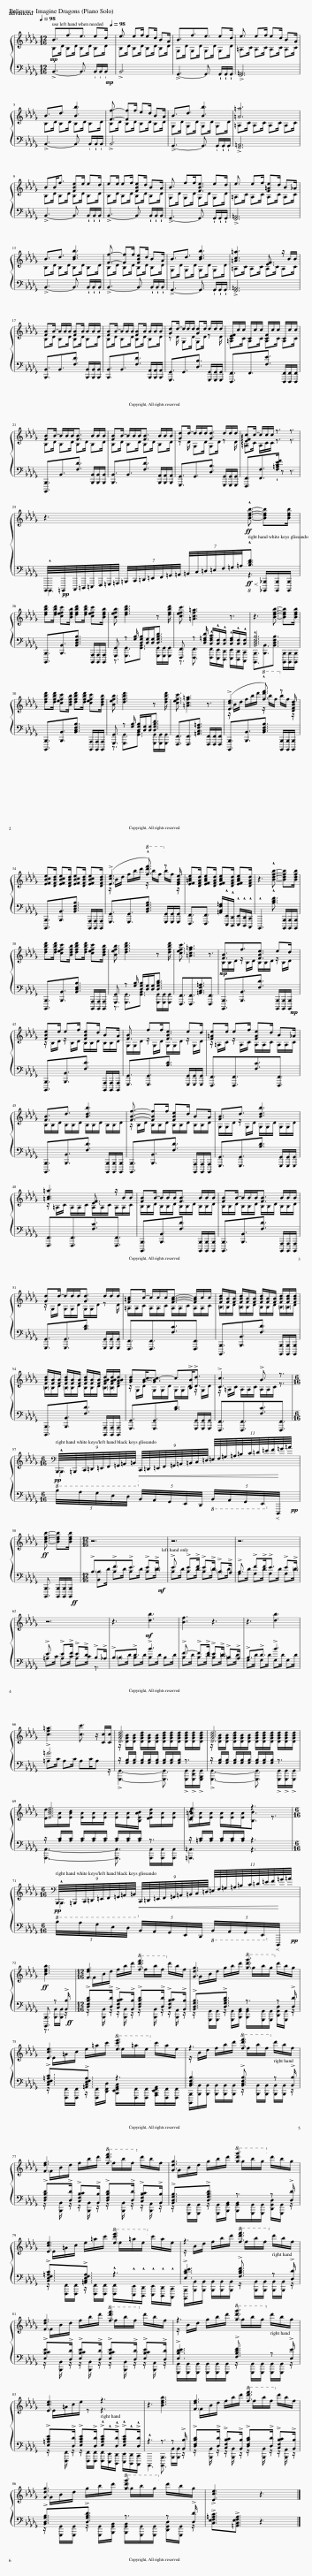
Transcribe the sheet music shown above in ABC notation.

X:1
%%score { ( 1 2 ) | ( 3 4 ) }
L:1/8
Q:1/4=98
M:12/16
I:linebreak $
K:Db
V:1 treble
V:2 treble
V:3 bass
V:4 bass
V:1
!mp! B3/2f3/2e3/2 ed/[Q:1/4=98]!mp! | e3/2 ef/ ed/ BA/ | B3/2f3/2e3/2 ed/ | e3/2 ef/ ed/ BA/ |$ B3/2d3/2 [Bb]3 | %5
 [Ff]3/2- [Ff]f/ ed/ BA/ | B3/2d3/2 [Bb]3 | [=A=a]6 |$ BB<f [FBe]e/ ed/ | ee/ ef/ [FBe]d/ BA/ | %10
 B3/2 ff<[FBe] ed/ | e3/2 ef/ [F=Ae]d/ B_A/ |$ B3/2d3/2 [Bdb]3 | [Ff]3/2- [Ff]f/ [FBe]d/ BA/ | B3/2d3/2 [Bdb]3 | %15
 [=Ac=a]3 [EF]3/2 z/ B/B/ |$ [FB]B/- B/B/B/ [FB]B/ B/B/B/ | [FB]B/- B/B/B/ [FB]B/ B/B/B/ | [Gd]d/- d/d/d/ [Gd]d/ d/d/d/ | [CEF]/c/c/ C/c/c/ [CF]/c/c/ C/c/c/ |$ %20
 [FB]B/- B/B/B<[FB] B/B/B/ | [FB]B/- B/B/B<[FB] B/B/B/ | [Gd]d/- d/d/d<[Gd] d/d/d/ | !arpeggio![EFc]c/- c/c/c/ z3/2 z3/2 |$ z3!ff! !^![Bdfb]3/2- [Bdfb][Bdfb]/!pp! |$ %25
 [dfbd'][dfbd']/ [cefc'][Bdfb]/ [dfbd'][dfbd']/ [cefc'][Bdfb]/ | [Befb]3/2 [dfbd']3 z [dfbd']/ | [cefc']3/2 [=Acf=a]3 z3/2 | z3 [Bdfb]3/2- [Bdfb][Bdfb]/ |$ [dfbd'][dfbd']/ [cefc'][Bdfb]/ [dfbd'][dfbd']/ [cefc'][Bdfb]/ | %30
 [Befb]3/2 [dfbd']3 z [dfbd']/ | [cefc']3/2 [=Acf=a]3 z3/2 | (!>![Ece]3!8va(! !^![f'd''f'']3/2)!8va)! z [DFBd]/ |$ [EFBce][DFBd]/ [EFBce][DFBd]/ [EFBce][DFBd]/ [EFBce][DFBd]/ | (!>![Ece]3!8va(! !^![f'd''f'']3/2)!8va)! z [EGBe]/ | %35
 [EF=Ace][DFAd]/ [EFAce][DFAd]/ [EFAce][DFAd]/ [EFAce][DFAd]/ | z3 !^![Bdfb]3/2- [Bdfb][Bdfb]/ |$ [dfbd'][dfbd']/ [cefc'][Bdfb]/ [dfbd'][dfbd']/ [cefc'][Bdfb]/ | [Befb]3/2 [dfbd']3 z [dfbd']/ | [cefc']3/2 [=Acf=a]3 z3/2 | %40
!mp! [FB]3/2f3/2[FBe]3/2 ed/!mp! |$ [FBe]e/ ef/ [FBe]d/ BA/ | [FB]3/2 ff<[FBe] ed/ | [F=Ae]e/ ef/ [FAe]d/ B_A/ |$ [FB]3/2d3/2 [Bdb]3 | %45
 [FBf]3/2- [FBf]f/ [FBe]d/ BA/ | [GB]3/2d3/2 [Bdb]3 |$ [=Ac=a]3 [EF]3/2 z/ B/B/ | [FB]B/- B/B/B<[FB] B/B/B/ | [FB]B/- B/B/B<[FB] B/B/B/ |$ %50
 [Gd]d/- d/d/d<[Gd] d/d/d/ | [F=Ac]c/- c/c/c<[FAc]- [FAc]/c/c/ | [FBd]/[FB]/[FB]/ [FBd]/[FB]/[FB]/ [FBd]/[FB]/[FB]/ [FBd]/[FBd]/[FBd]/ |$ [FBd]/[FB]/[FB]/ [FBd]/[FB]/[FB]/ [FBd]/[FB]/[FB]/ [FABd]/[FABd]/[FABd]/ | [GBd][GBc]-<[GBc-] c!>![B,B]<!>![Dd] | %55
 !>![Cc]3 !>!B3/2 z3/2 |$[M:6/16][K:bass]!pp!!8vb(! (9:8:9B,,,,/8=B,,,,/8C,,,/8=D,,,/8=E,,,/8F,,,/8=G,,,/8=A,,,/8=B,,,/8!8vb)!!<(! (9:8:9C,,/8=D,,/8=E,,/8F,,/8=G,,/8=A,,/8=B,,/8C,/8=D,/8 (11:8:11=E,/8F,/8=G,/8=A,/8=B,/8C/8=D/8=E/8F/8!<)!=G/8=A/8!pp! |$!ff! [Bdfb]3/2- [Bdfb][Bdfb]/!ff! |[M:12/16] z6!mf! | z6 | %60
 z6 |$ z6 | z3!mf! [db]3 | [Bf]3 z3 | z3 [db]3 |$ %65
 [cf=a]3 [cc']3/2 z/ [Cc]/[Cc]/ | [DGBd]6 | [DGBd]6 |$ [EAce]6 | [E=Ae]3 z3 |$ %70
[M:6/16][K:bass]!pp!!8vb(! (9:8:9B,,,,/8=B,,,,/8C,,,/8=D,,,/8=E,,,/8F,,,/8=G,,,/8=A,,,/8=B,,,/8!8vb)!!<(! (9:8:9C,,/8=D,,/8=E,,/8F,,/8=G,,/8=A,,/8=B,,/8C,/8=D,/8 (11:8:11=E,/8F,/8=G,/8=A,/8=B,/8C/8=D/8=E/8F/8!<)!=G/8=A/8!pp! |$!ff! [Bdfb]3!ff! |[M:12/16] [Fdf]3!8va(! [f'd''f'']3!8va)! | [Gdg]3!8va(! [g'd''g'']3!8va)! |$ [Ece]3!8va(! [e'c''e'']3!8va)! | %75
 z3!8va(! [f'd''f'']3!8va)! |$ [Fdf]3!8va(! [f'd''f'']3!8va)! | [Gdg]3!8va(! [g'd''g'']3!8va)! |$ [Ece]3!8va(! [e'c''e'']3!8va)! | z3!8va(! [f'd''f'']3!8va)! |$ %80
 [Fdf]3!8va(! [f'd''f'']3!8va)! | z3!8va(! [g'd''g'']3!8va)! |$ [Ece]3 z3 | z3 [Bdfb]3 | [Fdf]3!8va(! [f'd''f'']3!8va)! |$ %85
 [Gdg]3!8va(! [g'd''g'']3!8va)! | !>![Ece]3 z3 |] %87
V:2
 B,D/ B,D/ B,D/ B,D/ | B,D/ B,D/ B,D/ B,D/ | G,D/ G,D/ G,D/ G,D/ | =A,C/ A,C/ A,C/ A,C/ |$ B,D/ B,D/ B,D/ B,D/ | %5
 B,D/ B,D/ B,D/ B,D/ | G,D/ G,D/ G,D/ G,D/ | =A,C/ A,C/ A,C/ A,C/ |$ B,D/ B,D/ B,D/ B,D/ | B,D/ B,D/ B,D/ B,D/ | %10
 G,D/ G,D/ G,D/ G,D/ | =A,C/ A,C/ A,C/ A,C/ |$ B,D/ B,D/ B,D/ B,D/ | B,D/ B,D/ B,D/ B,D/ | G,D/ G,D/ G,D/ G,D/ | %15
 =A,C/ A,C/ A,C/ A,C/ |$ B,D/ B,D/ B,D/ B,D/ | B,D/ B,D/ B,D/ B,D/ | z D/ G,D/ G,D/ z D/ | =A,C/ A,C/ A,C/ A,C/ |$ %20
 B,D/ B,D/ B,D/ B,D/ | B,D/ B,D/ B,D/ B,D/ | z D/ G,D/ G,D/ z D/ | =A,C/ A,/C/C/ z3/2 z3/2 |$ x6 |$ %25
 x6 | x6 | x6 | x6 |$ x6 | %30
 x6 | x6 | z/ B/d/ f/b/d'/!8va(! z/ b'/f'/!8va)! b/f/ z/ |$ x6 | z/ B/d/ f/b/d'/!8va(! z/ b'/f'/!8va)! b/f/ z/ | %35
 x6 | x6 |$ x6 | x6 | x6 | %40
 B,/B,/D/ z/ B,/D/ B,/B,/D/ z/ B,/D/ |$ z/ B,/D/ z/ B,/D/ B,/B,/D/ B,/B,/D/ | G,/G,/D/ z/ G,/D/ G,/G,/D/ z/ G,/D/ | z/ =A,/C/ z/ A,/C/ A,/A,/C/ A,/A,/C/ |$ B,/B,/D/ B,/B,/D/ B,/B,/D/ B,/B,/D/ | %45
 z/ B,/D/ B,/B,/D/ B,/B,/D/ B,/B,/D/ | G,/G,/D/ z/ G,/D/ G,/G,/D/ G,/G,/D/ |$ z/ =A,/C/ A,/A,/C/ A,/A,/C/ A,/A,/C/ | B,/B,/D/ B,/B,/D/ B,/B,/D/ B,/B,/D/ | B,/B,/D/ B,/B,/D/ B,/B,/D/ B,/B,/D/ |$ %50
 z/ G,/D/ G,/G,/D/ G,/G,/D/ z D/ | =A,/A,/C/ A,/A,/C/ A,/A,/C/ A,/A,/C/ | B,/B,/D/ B,/B,/D/ B,/B,/D/ B,/B,/D/ |$ B,/B,/D/ B,/B,/D/ B,/B,/D/ B,/B,/D/ | z/ G,/D/ G,/G,/D/ G,/G,/D/ z/ G,/D/ | %55
 z/ =A,/C/ A,/A,/C/ A,/A,/C/ z3/2 |$[M:6/16][K:bass]!8vb(! !^!B,,,,3!8vb)! |$ x3 |[M:12/16] x6 | x6 | %60
 x6 |$ x6 | x6 | x6 | x6 |$ %65
 x6 | z/ [DGB]/[DGB]/ [DGBd]/[DGB]/[DGB]/ [DGBd]/[DGBd]/[DGBd]/ [DGBd]/[DGBd]/[DGBd]/ | z/ [DGB]/[DGB]/ [DGBd]/[DGB]/[DGB]/ [DGBd]/[DGBd]/[DGBd]/ [DGBd]/[DGBd]/[DGBd]/ |$ [Dd]/[EA]/[EAc]/ [EA]/[EA]/[EA]/ [EA]/[EA]/[B,EAB]/ [DEAd]/[EA]/[EA]/ | [Cc]/[E=A]/[EA]/ [EA]/[EA]/[EA]<[B,B] z3/2 |$ %70
[M:6/16][K:bass]!8vb(! !^!B,,,,3!8vb)! |$ x3 |[M:12/16] F/B/d/ f/b/d'/!8va(! f'/b'/f'/!8va)! d'/b/f/ | G/B/d/ g/b/d'/!8va(! g'/b'/g'/!8va)! d'/b/g/ |$ E/=A/c/ e/=a/c'/!8va(! e'/=a'/e'/!8va)! c'/a/e/ | %75
 z/ B/d/ f/b/d'/!8va(! f'/b'/f'/!8va)! d'/b/f/ |$ F/B/d/ f/b/d'/!8va(! f'/b'/f'/!8va)! d'/b/f/ | G/B/d/ g/b/d'/!8va(! g'/b'/g'/!8va)! d'/b/g/ |$ E/=A/c/ e/=a/c'/!8va(! e'/=a'/e'/!8va)! c'/a/e/ | z/ B/d/ f/b/d'/!8va(! f'/b'/f'/!8va)! d'/b/f/ |$ %80
 F/B/d/ f/b/d'/!8va(! f'/b'/f'/!8va)! d'/b/f/ | z/ B/d/ g/b/d'/!8va(! g'/b'/g'/!8va)! d'/b/g/ |$ E/=A/c/e/ z z3 | x6 | F/B/d/ f/b/d'/!8va(! f'/b'/f'/!8va)! d'/b/f/ |$ %85
 G/B/d/ g/b/d'/!8va(! g'/b'/g'/!8va)! d'/b/g/ | x6 |] %87
V:3
 !>!B,,3- B,,3/2 !wedge!B,,/!wedge!B,,/!wedge!B,,/ | !>!B,,6 | !>!G,,3- G,,3/2 !wedge!G,,/!wedge!G,,/!wedge!G,,/ | !>![F,,=A,,]6 |$ !>!B,,3- B,,3/2 !wedge!B,,/!wedge!B,,/!wedge!B,,/ | %5
 !>!B,,6 | !>!G,,3- G,,3/2 !wedge!G,,/!wedge!G,,/!wedge!G,,/ | !>![F,,=A,,]6 |$ !>!B,,3- B,,3/2 !wedge!B,,/!wedge!B,,/!wedge!B,,/ | !>!B,,3- B,,3/2 !wedge!B,,/!wedge!B,,/!wedge!B,,/ | %10
 !>!G,,3- G,,3/2 !wedge!G,,/!wedge!G,,/!wedge!G,,/ | !>![F,,=A,,]6 |$ !>!B,,3- B,,3/2 !wedge!B,,/!wedge!B,,/!wedge!B,,/ | !>!B,,3- B,,3/2 !wedge!B,,/!wedge!B,,/!wedge!B,,/ | !>!G,,3- G,,3/2 !wedge!G,,/!wedge!G,,/!wedge!G,,/ | %15
 !>![F,,=A,,]6 |$ [B,,,B,,]3/2B,,3/2[F,D]3/2 [B,,,B,,]/[B,,,B,,]/[B,,,B,,]/ | [B,,,B,,]3/2B,,3/2[F,D]3/2 [B,,,A,,]/[B,,,A,,]/[B,,,A,,]/ | [G,,,G,,]3/2G,,3/2[D,B,]3/2 [G,,,G,,]/[G,,,G,,]/[G,,,G,,]/ | [F,,,F,,]3/2F,,3/2[F,E]3/2 [F,,,F,,]/[F,,,F,,]/[F,,,F,,]/ |$ %20
 [B,,,,B,,,]3/2B,,3/2[F,D]3/2 [B,,,B,,]/[B,,,B,,]/[B,,,B,,]/ | [B,,,B,,]3/2B,,3/2[F,D]3/2 [B,,,A,,]/[B,,,A,,]/[B,,,A,,]/ | [G,,,G,,]3/2G,,3/2[D,B,]3/2 [G,,,G,,]/[G,,,G,,]/[G,,,G,,]/ | [F,,,F,,]3/2[F,,F,]>!wedge![F,=A,CEF] z z3/2 |$ B,,,,/8=B,,,,/8C,,,/8=D,,,/8=E,,,/8F,,,/8=G,,,/8=A,,,/8 (7:4:7=B,,,/4C,,/4=D,,/4=E,,/4F,,/4=G,,/4=A,,/4 (7:4:7=B,,/4C,/4=D,/4=E,/4F,/4=G,/4=A,/4!ff!!8vb)!!8vb(!!<)!!<(!!^![B,DF]3/2 [_B,,,,_B,,,]/[B,,,,B,,,]/[B,,,,B,,,]/ |$ %25
 [B,,,,B,,,]3/2[B,,,B,,]3/2[B,,D,F,B,]3/2 [B,,,,A,,,]/[B,,,,A,,,]/[B,,,,A,,,]/ | [G,,,G,,]3/2 z [G,B,]/ [D,G,B,]/[D,G,]/[D,G,]<[D,G,B,D] | [F,,,F,,]3/2 z [D,F,=A,D]/ [C,F,A,C]/[C,F,]/[C,F,]/ [C,F,A,]/[C,F,]/[C,F,]/ | [B,,D,F,B,]6 |$ [B,,,,B,,,]3/2[B,,,B,,]3/2[B,,D,F,B,]3/2 [B,,,,A,,,]/[B,,,,A,,,]/[B,,,,A,,,]/ | %30
 [G,,,G,,]3/2 z [G,B,]/ [D,G,B,]/[D,G,]/[D,G,]<[D,G,B,D] | [F,,,F,,]3/2[F,,,F,,]3/2[=A,,C,F,=A,]3/2 [F,,,F,,]/[F,,,F,,]/[F,,,F,,]/ | [B,,,,B,,,]3/2[B,,,B,,]3/2[B,,D,F,B,]3/2 [B,,,,B,,,]/[B,,,,B,,,]/[B,,,,B,,,]/ |$ [B,,,,B,,,]3/2[B,,,B,,]3/2[B,,D,F,B,]3/2 [B,,,,A,,,]/[B,,,,A,,,]/[B,,,,A,,,]/ | [G,,,G,,]3/2[G,,,G,,]3/2[B,,D,G,B,]3/2 [G,,,G,,]/[G,,,G,,]/[G,,,G,,]/ | %35
 [F,,,F,,]3/2[F,,,F,,]3/2 [=A,,C,F,=A,]/!^![E,,,E,,]/!^![D,,,D,,]/ !^![E,,,E,,]/!^![D,,,D,,]/!^![C,,,C,,]/ | !^!B,,,,3 !^![B,DF]3/2 [B,,,,B,,,]/[B,,,,B,,,]/[B,,,,B,,,]/ |$ [B,,,,B,,,]3/2[B,,,B,,]3/2[B,,D,F,B,]3/2 [B,,,,A,,,]/[B,,,,A,,,]/[B,,,,A,,,]/ | [G,,,G,,]3/2 z [G,B,]/ [D,G,B,]/[D,G,]/[D,G,]<[D,G,B,D] | [F,,,F,,]3/2[F,,,F,,]3/2[=A,,C,F,=A,]3/2[F,,,F,,]3/2 | %40
 [B,,,,B,,,]3/2[B,,,B,,]3/2[F,D]3/2 [B,,,,B,,,]/[B,,,,B,,,]/[B,,,,B,,,]/ |$ [B,,,,B,,,]3/2[B,,,B,,]3/2[F,D]3/2 [B,,,,A,,,]/[B,,,,A,,,]/[B,,,,A,,,]/ | [G,,,G,,]3/2[G,,,G,,]3/2[B,D]3/2 [G,,,G,,]/[G,,,G,,]/[G,,,G,,]/ | [F,,,F,,]3/2[F,,,F,,]3/2[F,C]3/2[F,,,F,,]3/2 |$ [B,,,,B,,,]3/2[B,,,B,,]3/2[F,D]3/2 [B,,,,B,,,]/[B,,,,B,,,]/[B,,,,B,,,]/ | %45
 [B,,,,B,,,]3/2[B,,,B,,]3/2[F,D]3/2 [B,,,,A,,,]/[B,,,,A,,,]/[B,,,,A,,,]/ | [G,,,G,,]3/2[G,,,G,,]3/2[B,D]3/2 [G,,,G,,]/[G,,,G,,]/[G,,,G,,]/ |$ [F,,,F,,]3/2[F,,,F,,]3/2[F,C]3/2[F,,,F,,]3/2 | [B,,,,B,,,]3/2[B,,,B,,]3/2[F,D]3/2 [B,,,,B,,,]/[B,,,,B,,,]/[B,,,,B,,,]/ | [B,,,,B,,,]3/2[B,,,B,,]3/2[F,D]3/2 [B,,,,A,,,]/[B,,,,A,,,]/[B,,,,A,,,]/ |$ %50
 [G,,,G,,]3/2[G,,,G,,]3/2[B,D]3/2 [G,,,G,,]/[G,,,G,,]/[G,,,G,,]/ | [F,,,F,,]3/2[F,,,F,,]3/2[F,C]3/2[F,,,F,,]3/2 | [B,,,,B,,,]3/2[B,,,B,,]3/2[F,D]3/2 [B,,,,B,,,]/[B,,,,B,,,]/[B,,,,B,,,]/ |$ [B,,,,B,,,]3/2[B,,,B,,]3/2[F,D]3/2 [B,,,,A,,,]/[B,,,,A,,,]/[B,,,,A,,,]/ | [G,,,G,,]3/2[G,,,G,,]3/2[B,D]3/2 [G,,,G,,]/[G,,,G,,]/[G,,,G,,]/ | %55
 [F,,,F,,]3/2[F,,,F,,]3/2[F,C]3/2[F,,,F,,]3/2 |$[M:6/16] (5:4:5B,/4A,/4G,/4E,/4D,/4 (5:4:5B,,/4A,,/4G,,/4E,,/4D,,/4!8vb(! (5:4:5B,,,/4A,,,/4G,,,/4E,,,/4!8vb)!!<)!!<(!D,,,/4 |$ [B,,,,B,,,]3/2 [B,,,,B,,,]/[B,,,,B,,,]/[B,,,,B,,,]/ |[M:12/16] !>!B,3/2!>!F3/2!>!E3/2 !>!E!>!D/ | !>!E3/2 !>!E!>!F/ !>!E!>!D/ !>!B,!>!A,/ | %60
 !>!B,3/2 !>!F!>!F<!>!E !>!E!>!D/ |$ !>!E3/2 !>!E!>!F/ !>!E!>!D/ !>!B,!>!_A,/ | !>!B,3/2!>!D3/2 !>!B3 | !>!F3/2- !>!F!>!F/ !>!E!>!D/ !>!B,!>!A,/ | !>!B,3/2!>!D3/2 !>!B3 |$ %65
 !>!=A6 | z/ [G,B,]/[G,B,]/ [G,B,]/[G,B,]/[G,B,]/ [G,B,]/[G,B,]/[G,B,]/ z3/2 | z/ [G,B,]/[G,B,]/ [G,B,]/[G,B,]/[G,B,]/ [G,B,]/[G,B,]/[G,B,]/ z3/2 |$ z/ [A,C]/[A,C]/ [A,C]/[A,C]/[A,C]/ [A,C]/[A,C]/[A,C]/ z3/2 | z/ [=A,C]/[A,C]/ [A,C]/[A,C]/[A,C]/ z3 |$ %70
[M:6/16] (5:4:5B,/4A,/4G,/4E,/4D,/4 (5:4:5B,,/4A,,/4G,,/4E,,/4D,,/4!8vb(! (5:4:5B,,,/4A,,,/4G,,,/4E,,,/4!8vb)!!<)!!<(!D,,,/4 |$ [B,,,,B,,,]3/2 z !>![B,,B,]/ |[M:12/16] !>![D,F,B,D]!>![D,D]/ !>![C,F,B,C]!>![B,,B,]/ !>![D,F,B,D]!>![D,D]/ !>![C,F,B,C]!>![B,,B,]/ | !>![B,,D,G,B,]3/2!>![D,G,B,D]3/2 z3/2 z !>![D,D]/ |$ !>![C,E,F,=A,C]3/2!>![=A,,C,E,F,A,]3/2 z3 | %75
 [B,,D,F,B,]3 !>![B,,D,F,B,]3/2 z !>![B,,B,]/ |$ !>![D,F,B,D]!>![D,D]/ !>![C,F,B,C]!>![B,,B,]/ !>![D,F,B,D]!>![D,D]/ !>![C,F,B,C]!>![B,,B,]/ | !>![B,,D,G,B,]3/2!>![D,G,B,D]3/2 z3/2 z !>![D,D]/ |$ !>![C,E,F,=A,C]3/2!>![=A,,C,E,F,A,]3/2 z3 | !>![E,B,DE]3 !>![F,B,DF]3/2 z !>![D,D]/ |$ %80
 !>![E,B,CE]!>![D,D]/ !>![E,B,CE]!>![D,D]/ !>![E,B,CE]!>![D,D]/ !>![E,B,CE]!>![D,D]/ | !>![E,B,DE]3 !>![F,B,DF]3/2 z !>![E,E]/ |$ !>![E,=A,CE]!>![D,D]/ !>![E,A,CE]!>![D,D]/ !>![E,A,CE]!>![D,D]/ !>![E,A,CE]!>![D,D]/ | z3 z3/2 z !>![B,,B,]/ | !>![D,F,B,D]!>![D,D]/ !>![C,F,B,C]!>![B,,B,]/ !>![D,F,B,D]!>![D,D]/ !>![C,F,B,C]!>![B,,B,]/ |$ %85
 !>![B,,D,G,B,]3/2!>![D,G,B,D]3/2 z3/2 z !>![D,D]/ | !>![C,E,F,=A,C]3/2!>![=A,,C,E,F,A,]3/2 z3 |] %87
V:4
 x6 | x6 | x6 | x6 |$ x6 | %5
 x6 | x6 | x6 |$ x6 | x6 | %10
 x6 | x6 |$ x6 | x6 | x6 | %15
 x6 |$ x6 | x6 | x6 | x6 |$ %20
 x6 | x6 | x6 | x6 |$ !^!B,,,,3!8vb)!!8vb(! z3 |$ %25
 x6 | z3/2 [G,,,G,,]3/2[G,,B,,]3/2 [G,,,G,,]/[G,,,G,,]/[G,,,G,,]/ | z3/2 [F,,,F,,]3/2 !^![F,,,F,,]/!^![E,,,E,,]/!^![D,,,D,,]/ !^![E,,,E,,]/!^![D,,,D,,]/!^![C,,,C,,]/ | !^![B,,,,B,,,]3/2[B,,,B,,]3/2[B,,D,F,B,]3/2 [B,,,,B,,,]/[B,,,,B,,,]/[B,,,,B,,,]/ |$ x6 | %30
 z3/2 [G,,,G,,]3/2[G,,B,,]3/2 [G,,,G,,]/[G,,,G,,]/[G,,,G,,]/ | x6 | x6 |$ x6 | x6 | %35
 x6 | x6 |$ x6 | z3/2 [G,,,G,,]3/2[G,,B,,]3/2 [G,,,G,,]/[G,,,G,,]/[G,,,G,,]/ | x6 | %40
 x6 |$ x6 | x6 | x6 |$ x6 | %45
 x6 | x6 |$ x6 | x6 | x6 |$ %50
 x6 | x6 | x6 |$ x6 | x6 | %55
 x6 |$[M:6/16] x61/30!8vb(! x4/5!8vb)! x/5 |$ x3 |[M:12/16] [B,,B,]D/ B,D/ B,D/ B,D/ | B,D/ B,D/ B,D/ B,D/ | %60
 G,D/ G,D/ G,D/ G,D/ |$ =A,C/ A,C/ A,C/ z3/2 | B,D/ B,D/ B,D/ B,D/ | B,D/ B,D/ B,D/ B,D/ | G,D/ G,D/ G,D/ G,D/ |$ %65
 =A,C/ A,C/ A,C/A, z/ | !>![G,,,G,,]3- [G,,,G,,]3/2 !>![G,,,G,,]/!>![G,,,D,,G,,]/!>![G,,,B,,,G,,]/ | !>![G,,,G,,]3- [G,,,G,,]3/2 !>![G,,,G,,]/!>![G,,,G,,]/!>![G,,,G,,]/ |$ [A,,,A,,]3- [A,,,A,,]3/2 [A,,,A,,]/[A,,,A,,]/[A,,,A,,]/ | [=A,,,=A,,]3 z3 |$ %70
[M:6/16] x61/30!8vb(! x4/5!8vb)! x/5 |$ z3/2 [B,,,B,,]/[B,,,B,,]/ z/ |[M:12/16] z/ [B,,,B,,]/ z/ z/ [B,,,B,,]/ z/ z/ [B,,,B,,]/ z/ z/ [B,,,A,,]/ z/ | z/ [G,,,G,,]/[G,,,G,,]/ z/ [G,,,G,,]/[B,,,G,,B,,]/ [B,,,G,,B,,]/[G,,,G,,]/[G,,,G,,]/ [D,,G,,D,]/[G,,,G,,]/ z/ |$ z/ [F,,,F,,]/[F,,,F,,]/ z/ [F,,,F,,]/[D,,F,,D,]/ [C,,E,,F,,=A,,C,]/[F,,,F,,]/[F,,,F,,]/ [A,,,C,,E,,F,,A,,]/[F,,,F,,]/[F,,,F,,]/ | %75
 [B,,,,B,,,]/[B,,,B,,]/[B,,,B,,]/ [B,,,B,,]/[B,,,B,,]/[B,,,B,,]/ z/ [B,,,B,,]/[B,,,B,,]/ [B,,,B,,]/[B,,,B,,]/ z/ |$ z/ [B,,,B,,]/ z/ z/ [B,,,B,,]/ z/ z/ [B,,,B,,]/ z/ z/ [B,,,A,,]/ z/ | z/ [G,,,G,,]/[G,,,G,,]/ z/ [G,,,G,,]/[B,,,G,,B,,]/ [B,,,G,,B,,]/[G,,,G,,]/[G,,,G,,]/ [D,,G,,D,]/[G,,,G,,]/ z/ |$ z/ [F,,,F,,]/[F,,,F,,]/ z/ [F,,,F,,]/[F,,,F,,]/ !^![F,,,F,,]/!^![E,,,E,,]/!^![D,,,D,,]/ !^![E,,,E,,]/!^![D,,,D,,]/!^![C,,,C,,]/ | [B,,,,B,,,]/[B,,,B,,]/[B,,,B,,]/ [B,,,B,,]/[B,,,B,,]/[B,,,B,,]/ z/ [B,,,B,,]/[B,,,B,,]/ [B,,,B,,]/[B,,,B,,]/ z/ |$ %80
 z/ [B,,,B,,]/ z/ z/ [B,,,B,,]/ z/ z/ [B,,,B,,]/ z/ z/ [B,,,A,,]/ z/ | [G,,,G,,]/[G,,,G,,]/[G,,,G,,]/ [G,,,G,,]/[G,,,G,,]/[G,,,G,,]/ z/ [G,,,G,,]/[G,,,G,,]/ [G,,,G,,]/[G,,,G,,]/ z/ |$ z/ [F,,,F,,]/ z/ z/ [F,,,F,,]/[F,,,F,,]/ !^![F,,,F,,]/!^![E,,,E,,]/!^![D,,,D,,]/ !^![E,,,E,,]/!^![D,,,D,,]/!^![C,,,C,,]/ | !^!B,,,,3 [B,,,,B,,,]3/2 [B,,,B,,]/[B,,,B,,]/ z/ | z/ [B,,,B,,]/ z/ z/ [B,,,B,,]/ z/ z/ [B,,,B,,]/ z/ z/ [B,,,A,,]/ z/ |$ %85
 z/ [G,,,G,,]/[G,,,G,,]/ z/ [G,,,G,,]/[B,,,G,,B,,]/ [B,,,G,,B,,]/[G,,,G,,]/[G,,,G,,]/ [D,,G,,D,]/[G,,,G,,]/ z/ | x6 |] %87
